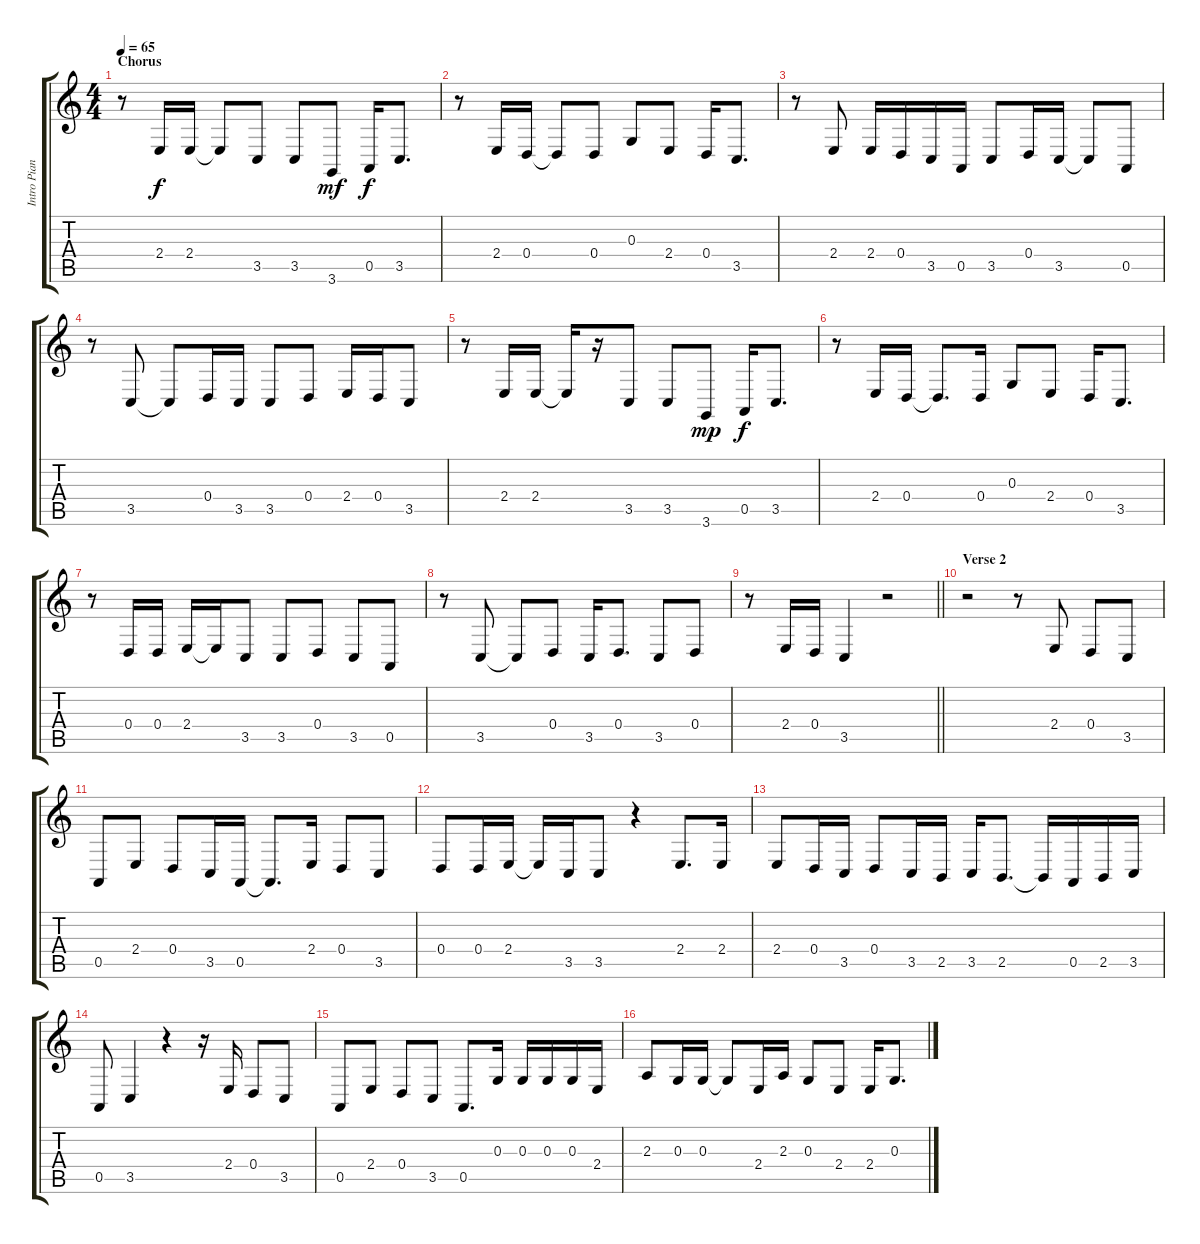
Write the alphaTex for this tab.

\track ("Intro Piano/Vocals" "Intro Pian") {instrument acousticgrandpiano}
\staff {score tabs}
\tuning (E4 B3 G3 D3 A2 E2) {hide}
\ts (4 4)
\section ("" "Chorus")
\tempo 65
\clef g2
\ks c
r.8{dy f} 2.4.16 2.4.16 2.4{t}.8 3.5.8 3.5.8 3.6.8{dy mf} 0.5.16{dy f} 3.5.8{d} |
r.8 2.4.16 0.4.16 0.4{t}.8 0.4.8 0.3.8 2.4.8 0.4.16 3.5.8{d} |
r.8 2.4.8 2.4.16 0.4.16 3.5.16 0.5.16 3.5.8 0.4.16 3.5.16 3.5{t}.8 0.5.8 |
r.8 3.5.8 3.5{t}.8 0.4.16 3.5.16 3.5.8 0.4.8 2.4.16 0.4.16 3.5.8 |
r.8 2.4.16 2.4.16 2.4{t}.16 r.16 3.5.8 3.5.8 3.6.8{dy mp} 0.5.16{dy f} 3.5.8{d} |
r.8 2.4.16 0.4.16 0.4{t}.8{d} 0.4.16 0.3.8 2.4.8 0.4.16 3.5.8{d} |
r.8 0.4.16 0.4.16 2.4.16 2.4{t}.16 3.5.8 3.5.8 0.4.8 3.5.8 0.5.8 |
r.8 3.5.8 3.5{t}.8 0.4.8 3.5.16 0.4.8{d} 3.5.8 0.4.8 |
\barLineRight lightlight
r.8 2.4.16 0.4.16 3.5.4 r.2 |
\section ("" "Verse 2")
r.2 r.8 2.4.8 0.4.8 3.5.8 |
0.5.8 2.4.8 0.4.8 3.5.16 0.5.16 0.5{t}.8{d} 2.4.16 0.4.8 3.5.8 |
0.4.8 0.4.16 2.4.16 2.4{t}.16 3.5.16 3.5.8 r.4 2.4.8{d} 2.4.16 |
2.4.8 0.4.16 3.5.16 0.4.8 3.5.16 2.5.16 3.5.16 2.5.8{d} 2.5{t}.16 0.5.16 2.5.16 3.5.16 |
0.5.8 3.5.4 r.4 r.16 2.4.16 0.4.8 3.5.8 |
0.5.8 2.4.8 0.4.8 3.5.8 0.5.8{d} 0.3.16 0.3.16 0.3.16 0.3.16 2.4.16 |
2.3.8 0.3.16 0.3.16 0.3{t}.8 2.4.16 2.3.16 0.3.8 2.4.8 2.4.16 0.3.8{d}
